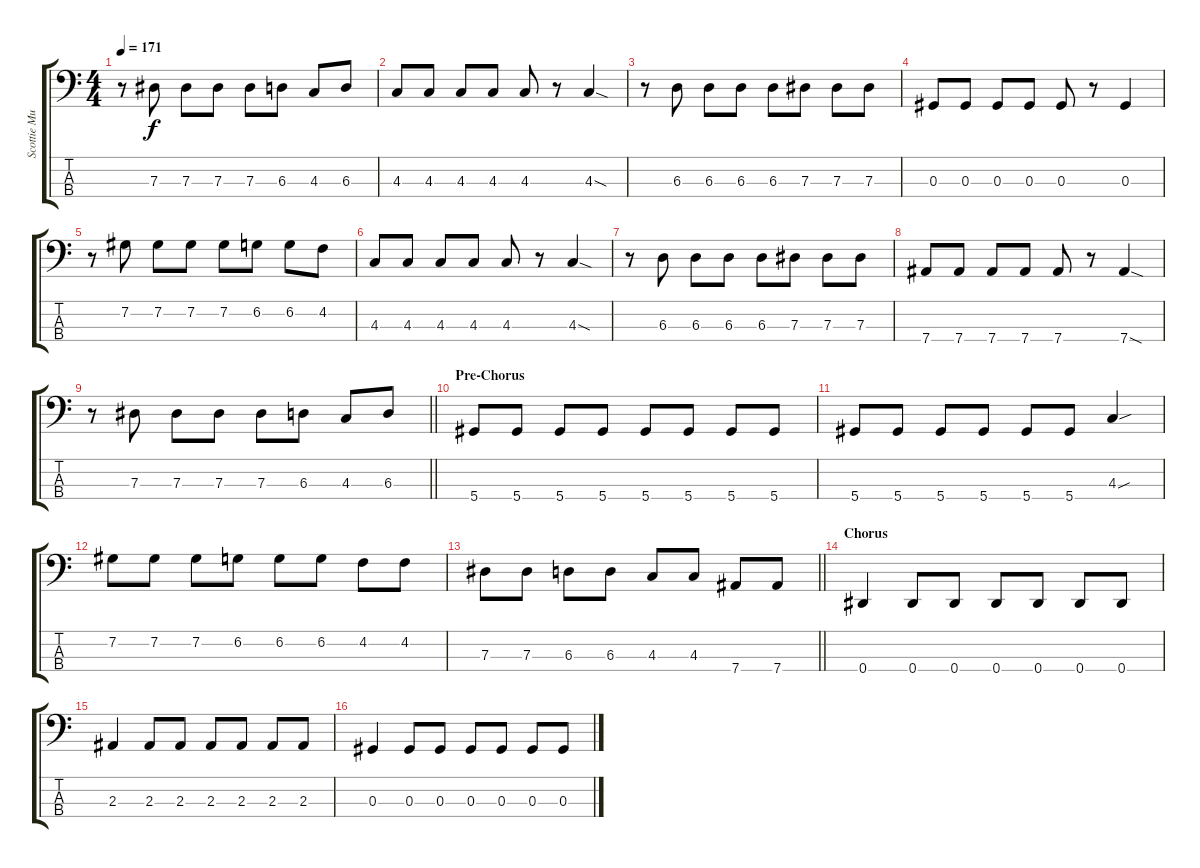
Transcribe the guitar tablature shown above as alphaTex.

\track ("Scottie Murphy - Bass" "Scottie Mu") {instrument electricbasspick}
\staff {score tabs}
\tuning (Gb2 Db2 Ab1 Eb1) {hide}
\ts (4 4)
\tempo 171
\clef f4
\ks c
r.8{dy f} 7.3.8 7.3.8 7.3.8 7.3.8 6.3.8 4.3.8 6.3.8 |
4.3.8 4.3.8 4.3.8 4.3.8 4.3.8 r.8 4.3{sod}.4 |
r.8 6.3.8 6.3.8 6.3.8 6.3.8 7.3.8 7.3.8 7.3.8 |
0.3.8 0.3.8 0.3.8 0.3.8 0.3.8 r.8 0.3.4 |
r.8 7.2.8 7.2.8 7.2.8 7.2.8 6.2.8 6.2.8 4.2.8 |
4.3.8 4.3.8 4.3.8 4.3.8 4.3.8 r.8 4.3{sod}.4 |
r.8 6.3.8 6.3.8 6.3.8 6.3.8 7.3.8 7.3.8 7.3.8 |
7.4.8 7.4.8 7.4.8 7.4.8 7.4.8 r.8 7.4{sod}.4 |
\barLineRight lightlight
r.8 7.3.8 7.3.8 7.3.8 7.3.8 6.3.8 4.3.8 6.3.8 |
\section ("" "Pre-Chorus")
5.4.8 5.4.8 5.4.8 5.4.8 5.4.8 5.4.8 5.4.8 5.4.8 |
5.4.8 5.4.8 5.4.8 5.4.8 5.4.8 5.4.8 4.3{sou}.4 |
7.2.8 7.2.8 7.2.8 6.2.8 6.2.8 6.2.8 4.2.8 4.2.8 |
\barLineRight lightlight
7.3.8 7.3.8 6.3.8 6.3.8 4.3.8 4.3.8 7.4.8 7.4.8 |
\section ("" "Chorus")
0.4.4 0.4.8 0.4.8 0.4.8 0.4.8 0.4.8 0.4.8 |
2.3.4 2.3.8 2.3.8 2.3.8 2.3.8 2.3.8 2.3.8 |
0.3.4 0.3.8 0.3.8 0.3.8 0.3.8 0.3.8 0.3.8
